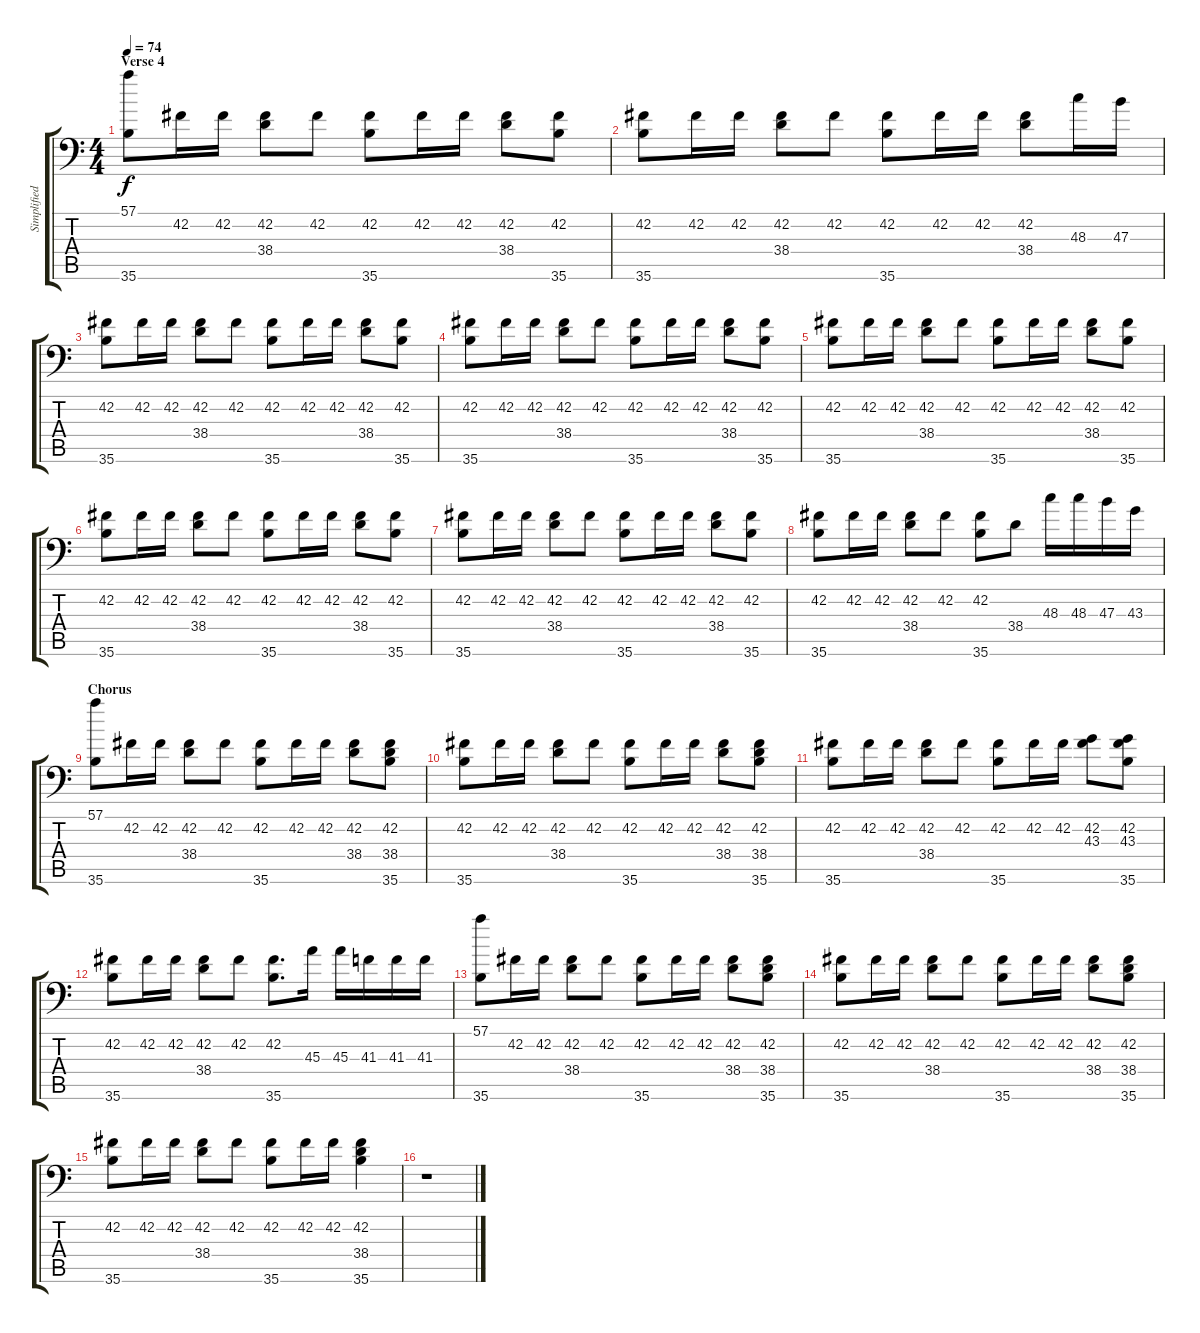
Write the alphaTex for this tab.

\track ("Simplified Drums" "Simplified") {instrument acousticgrandpiano}
\staff {score tabs}
\tuning (C-1 C-1 C-1 C-1 C-1 C-1) {hide}
\ts (4 4)
\section ("" "Verse 4")
\tempo 74
\clef f4
\ks c
(57.1 35.6).8{dy f} 42.2.16 42.2.16 (42.2 38.4).8 42.2.8 (42.2 35.6).8 42.2.16 42.2.16 (42.2 38.4).8 (42.2 35.6).8 |
(42.2 35.6).8 42.2.16 42.2.16 (42.2 38.4).8 42.2.8 (42.2 35.6).8 42.2.16 42.2.16 (42.2 38.4).8 48.3.16 47.3.16 |
(42.2 35.6).8 42.2.16 42.2.16 (42.2 38.4).8 42.2.8 (42.2 35.6).8 42.2.16 42.2.16 (42.2 38.4).8 (42.2 35.6).8 |
(42.2 35.6).8 42.2.16 42.2.16 (42.2 38.4).8 42.2.8 (42.2 35.6).8 42.2.16 42.2.16 (42.2 38.4).8 (42.2 35.6).8 |
(42.2 35.6).8 42.2.16 42.2.16 (42.2 38.4).8 42.2.8 (42.2 35.6).8 42.2.16 42.2.16 (42.2 38.4).8 (42.2 35.6).8 |
(42.2 35.6).8 42.2.16 42.2.16 (42.2 38.4).8 42.2.8 (42.2 35.6).8 42.2.16 42.2.16 (42.2 38.4).8 (42.2 35.6).8 |
(42.2 35.6).8 42.2.16 42.2.16 (42.2 38.4).8 42.2.8 (42.2 35.6).8 42.2.16 42.2.16 (42.2 38.4).8 (42.2 35.6).8 |
(42.2 35.6).8 42.2.16 42.2.16 (42.2 38.4).8 42.2.8 (42.2 35.6).8 38.4.8 48.3.16 48.3.16 47.3.16 43.3.16 |
\section ("" "Chorus")
(57.1 35.6).8 42.2.16 42.2.16 (42.2 38.4).8 42.2.8 (42.2 35.6).8 42.2.16 42.2.16 (42.2 38.4).8 (42.2 38.4 35.6).8 |
(42.2 35.6).8 42.2.16 42.2.16 (42.2 38.4).8 42.2.8 (42.2 35.6).8 42.2.16 42.2.16 (42.2 38.4).8 (42.2 38.4 35.6).8 |
(42.2 35.6).8 42.2.16 42.2.16 (42.2 38.4).8 42.2.8 (42.2 35.6).8 42.2.16 42.2.16 (42.2 43.3).8 (42.2 43.3 35.6).8 |
(42.2 35.6).8 42.2.16 42.2.16 (42.2 38.4).8 42.2.8 (42.2 35.6).8{d} 45.3.16 45.3.16 41.3.16 41.3.16 41.3.16 |
(57.1 35.6).8 42.2.16 42.2.16 (42.2 38.4).8 42.2.8 (42.2 35.6).8 42.2.16 42.2.16 (42.2 38.4).8 (42.2 38.4 35.6).8 |
(42.2 35.6).8 42.2.16 42.2.16 (42.2 38.4).8 42.2.8 (42.2 35.6).8 42.2.16 42.2.16 (42.2 38.4).8 (42.2 38.4 35.6).8 |
(42.2 35.6).8 42.2.16 42.2.16 (42.2 38.4).8 42.2.8 (42.2 35.6).8 42.2.16 42.2.16 (42.2 38.4 35.6).4 |
r.1
